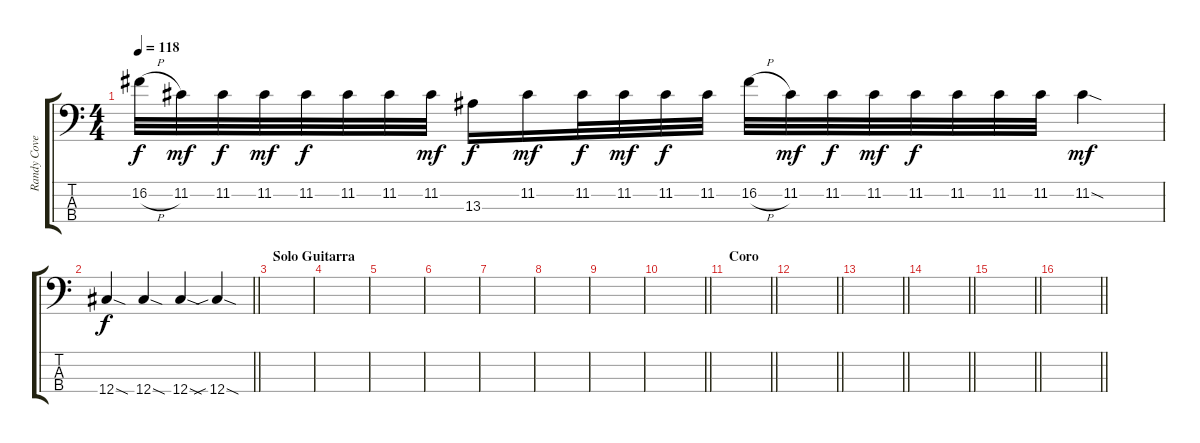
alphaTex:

\track ("Randy Coven" "Randy Cove") {instrument electricbassfinger}
\staff {score tabs}
\tuning (G2 D2 A1 Db1) {hide}
\ts (4 4)
\tempo 118
\clef f4
\ks c
16.2{h}.32{dy f} 11.2.32{dy mf} 11.2.32{dy f} 11.2.32{dy mf} 11.2.32{dy f} 11.2.32 11.2.32 11.2.32{dy mf} 13.3.16{dy f} 11.2.16{dy mf} 11.2.32{dy f} 11.2.32{dy mf} 11.2.32{dy f} 11.2.32 16.2{h}.32 11.2.32{dy mf} 11.2.32{dy f} 11.2.32{dy mf} 11.2.32{dy f} 11.2.32 11.2.32 11.2.32 11.2{sod}.4{dy mf} |
\barLineRight lightlight
12.4{sod}.4{dy f} 12.4{sod}.4 12.4{sod}.4 12.4{sib sod}.4 |
\section ("" "Solo Guitarra")
|
|
|
|
|
|
|
\barLineRight lightlight
|
\section ("" "Coro")
\barLineRight lightlight
|
\barLineRight lightlight
|
\barLineRight lightlight
|
\barLineRight lightlight
|
\barLineRight lightlight
|
\barLineRight lightlight
